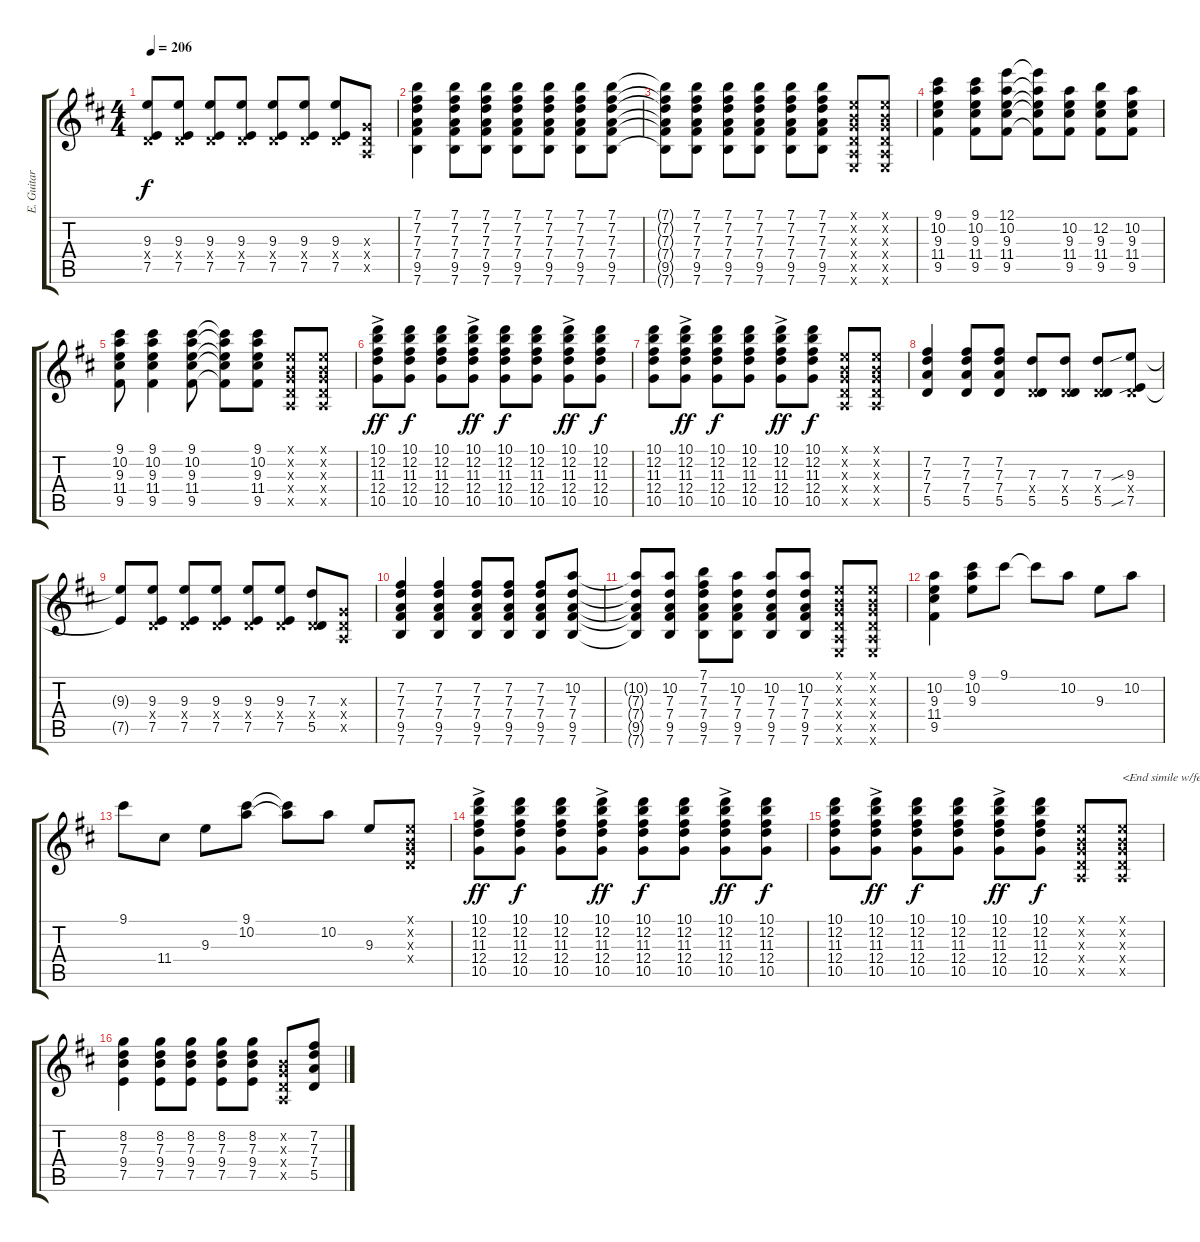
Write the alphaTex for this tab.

\track ("E. Guitar I" "E. Guitar ") {instrument overdrivenguitar}
\staff {score tabs}
\tuning (E4 B3 G3 D3 A2 E2) {hide}
\ts (4 4)
\tempo 206
\clef g2
\ks d
(9.3 0.4{x} 7.5).8{dy f} (9.3 0.4{x} 7.5).8 (9.3 0.4{x} 7.5).8 (9.3 0.4{x} 7.5).8 (9.3 0.4{x} 7.5).8 (9.3 0.4{x} 7.5).8 (9.3 0.4{x} 7.5).8 (0.3{x} 0.4{x} 0.5{x}).8 |
(7.1 7.2 7.3 7.4 9.5 7.6).4 (7.1 7.2 7.3 7.4 9.5 7.6).8 (7.1 7.2 7.3 7.4 9.5 7.6).8 (7.1 7.2 7.3 7.4 9.5 7.6).8 (7.1 7.2 7.3 7.4 9.5 7.6).8 (7.1 7.2 7.3 7.4 9.5 7.6).8 (7.1 7.2 7.3 7.4 9.5 7.6).8 |
(7.1{t} 7.2{t} 7.3{t} 7.4{t} 9.5{t} 7.6{t}).8 (7.1 7.2 7.3 7.4 9.5 7.6).8 (7.1 7.2 7.3 7.4 9.5 7.6).8 (7.1 7.2 7.3 7.4 9.5 7.6).8 (7.1 7.2 7.3 7.4 9.5 7.6).8 (7.1 7.2 7.3 7.4 9.5 7.6).8 (0.1{x} 0.2{x} 0.3{x} 0.4{x} 0.5{x} 0.6{x}).8 (0.1{x} 0.2{x} 0.3{x} 0.4{x} 0.5{x} 0.6{x}).8 |
(9.1 10.2 9.3 11.4 9.5).4 (9.1 10.2 9.3 11.4 9.5).8 (12.1 10.2 9.3 11.4 9.5).8 (12.1{t} 10.2{t} 9.3{t} 11.4{t} 9.5{t}).8 (10.2 9.3 11.4 9.5).8 (12.2 9.3 11.4 9.5).8 (10.2 9.3 11.4 9.5).8 |
(9.1 10.2 9.3 11.4 9.5).8 (9.1 10.2 9.3 11.4 9.5).4 (9.1 10.2 9.3 11.4 9.5).8 (9.1{t} 10.2{t} 9.3{t} 11.4{t} 9.5{t}).8 (9.1 10.2 9.3 11.4 9.5).8 (0.1{x} 0.2{x} 0.3{x} 0.4{x} 0.5{x}).8 (0.1{x} 0.2{x} 0.3{x} 0.4{x} 0.5{x}).8 |
(10.1{ac} 12.2{ac} 11.3{ac} 12.4{ac} 10.5{ac}).8{dy ff} (10.1 12.2 11.3 12.4 10.5).8{dy f} (10.1 12.2 11.3 12.4 10.5).8 (10.1{ac} 12.2{ac} 11.3{ac} 12.4{ac} 10.5{ac}).8{dy ff} (10.1 12.2 11.3 12.4 10.5).8{dy f} (10.1 12.2 11.3 12.4 10.5).8 (10.1{ac} 12.2{ac} 11.3{ac} 12.4{ac} 10.5{ac}).8{dy ff} (10.1 12.2 11.3 12.4 10.5).8{dy f} |
(10.1 12.2 11.3 12.4 10.5).8 (10.1{ac} 12.2{ac} 11.3{ac} 12.4{ac} 10.5{ac}).8{dy ff} (10.1 12.2 11.3 12.4 10.5).8{dy f} (10.1 12.2 11.3 12.4 10.5).8 (10.1{ac} 12.2{ac} 11.3{ac} 12.4{ac} 10.5{ac}).8{dy ff} (10.1 12.2 11.3 12.4 10.5).8{dy f} (0.1{x} 0.2{x} 0.3{x} 0.4{x} 0.5{x}).8 (0.1{x} 0.2{x} 0.3{x} 0.4{x} 0.5{x}).8 |
(7.2 7.3 7.4 5.5).4 (7.2 7.3 7.4 5.5).8 (7.2 7.3 7.4 5.5).8 (7.3 0.4{x} 5.5).8 (7.3 0.4{x} 5.5).8 (7.3 0.4{x} 5.5).8 (9.3{sib} 0.4{x} 7.5{sib}).8 |
(9.3{t} 7.5{t}).8 (9.3 0.4{x} 7.5).8 (9.3 0.4{x} 7.5).8 (9.3 0.4{x} 7.5).8 (9.3 0.4{x} 7.5).8 (9.3 0.4{x} 7.5).8 (7.3 0.4{x} 5.5).8 (0.3{x} 0.4{x} 0.5{x}).8 |
(7.2 7.3 7.4 9.5 7.6).4 (7.2 7.3 7.4 9.5 7.6).4 (7.2 7.3 7.4 9.5 7.6).8 (7.2 7.3 7.4 9.5 7.6).8 (7.2 7.3 7.4 9.5 7.6).8 (10.2 7.3 7.4 9.5 7.6).8 |
(10.2{t} 7.3{t} 7.4{t} 9.5{t} 7.6{t}).8 (10.2 7.3 7.4 9.5 7.6).8 (7.1 7.2 7.3 7.4 9.5 7.6).8 (10.2 7.3 7.4 9.5 7.6).8 (10.2 7.3 7.4 9.5 7.6).8 (10.2 7.3 7.4 9.5 7.6).8 (0.1{x} 0.2{x} 0.3{x} 0.4{x} 0.5{x} 0.6{x}).8 (0.1{x} 0.2{x} 0.3{x} 0.4{x} 0.5{x} 0.6{x}).8 |
(10.2 9.3 11.4 9.5).4 (9.1 10.2 9.3).8 9.1.8 9.1{t}.8 10.2.8 9.3.8 10.2.8 |
9.1.8 11.4.8 9.3.8 (9.1 10.2).8 (9.1{t} 10.2{t}).8 10.2.8 9.3.8 (0.1{x} 0.2{x} 0.3{x} 0.4{x}).8 |
(10.1{ac} 12.2{ac} 11.3{ac} 12.4{ac} 10.5{ac}).8{dy ff} (10.1 12.2 11.3 12.4 10.5).8{dy f} (10.1 12.2 11.3 12.4 10.5).8 (10.1{ac} 12.2{ac} 11.3{ac} 12.4{ac} 10.5{ac}).8{dy ff} (10.1 12.2 11.3 12.4 10.5).8{dy f} (10.1 12.2 11.3 12.4 10.5).8 (10.1{ac} 12.2{ac} 11.3{ac} 12.4{ac} 10.5{ac}).8{dy ff} (10.1 12.2 11.3 12.4 10.5).8{dy f} |
(10.1 12.2 11.3 12.4 10.5).8 (10.1{ac} 12.2{ac} 11.3{ac} 12.4{ac} 10.5{ac}).8{dy ff} (10.1 12.2 11.3 12.4 10.5).8{dy f} (10.1 12.2 11.3 12.4 10.5).8 (10.1{ac} 12.2{ac} 11.3{ac} 12.4{ac} 10.5{ac}).8{dy ff} (10.1 12.2 11.3 12.4 10.5).8{dy f} (0.1{x} 0.2{x} 0.3{x} 0.4{x} 0.5{x}).8 (0.1{x} 0.2{x} 0.3{x} 0.4{x} 0.5{x}).8{txt "<End simile w/feeling>"} |
(8.2 7.3 9.4 7.5).4 (8.2 7.3 9.4 7.5).8 (8.2 7.3 9.4 7.5).8 (8.2 7.3 9.4 7.5).8 (8.2 7.3 9.4 7.5).8 (0.2{x} 0.3{x} 0.4{x} 0.5{x}).8 (7.2 7.3 7.4 5.5).8
